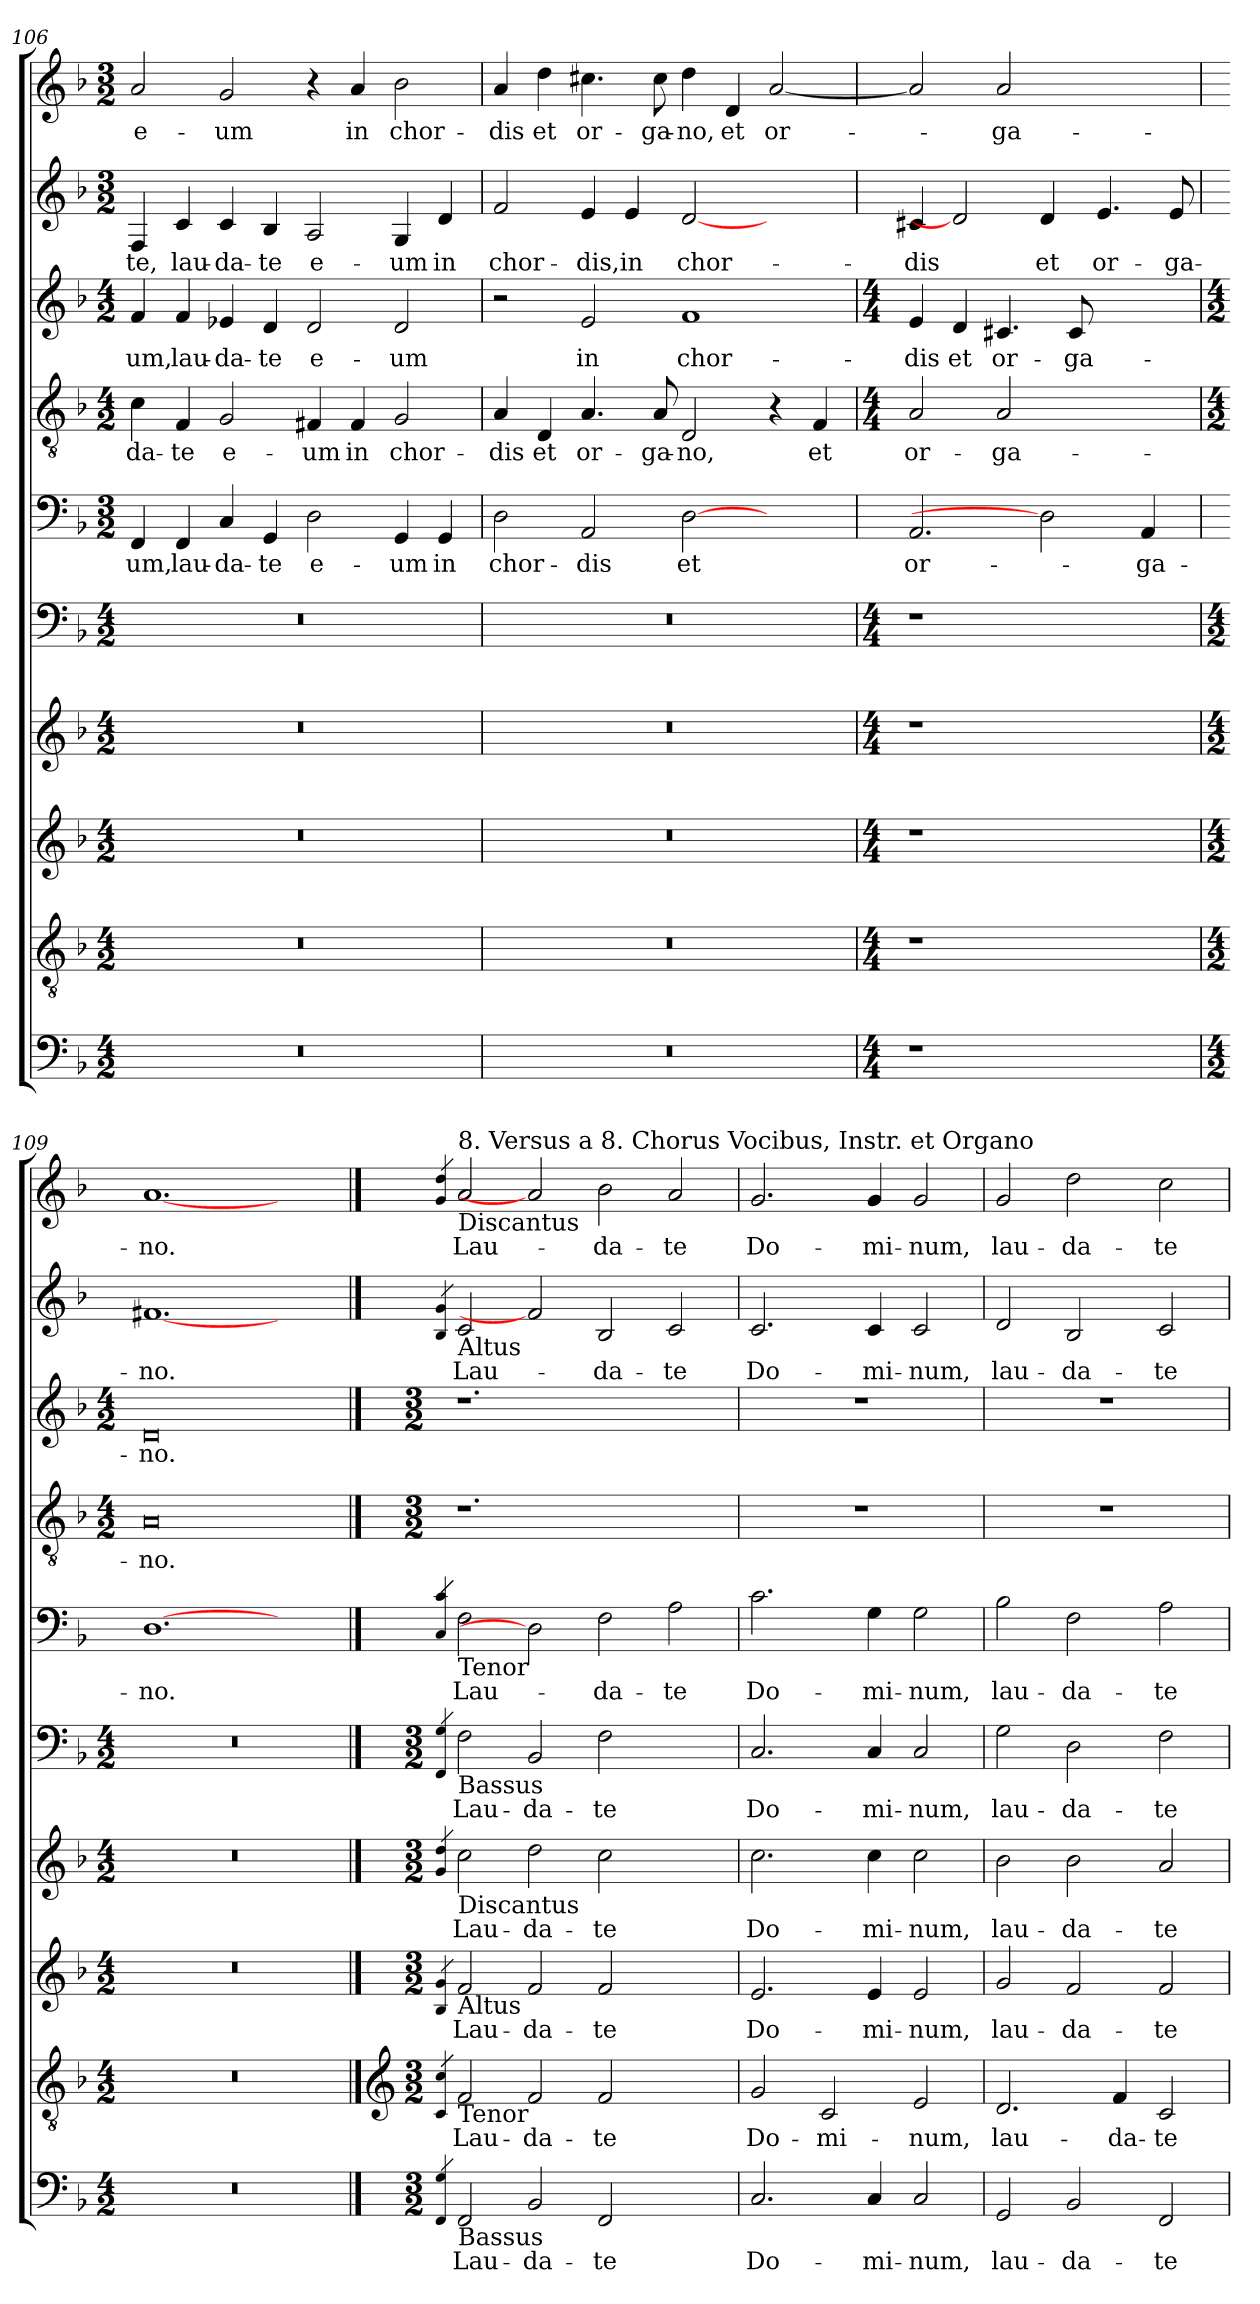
**kern	**text	**kern	**text	**kern	**text	**kern	**text	**kern	**text	**kern	**text	**kern	**text	**kern	**text	**kern	**text	**kern	**text
*part10	*part10	*part9	*part9	*part8	*part8	*part7	*part7	*part6	*part6	*part5	*part5	*part4	*part4	*part3	*part3	*part2	*part2	*part1	*part1
*staff10	*staff10	*staff9	*staff9	*staff8	*staff8	*staff7	*staff7	*staff6	*staff6	*staff5	*staff5	*staff4	*staff4	*staff3	*staff3	*staff2	*staff2	*staff1	*staff1
!!LO:LB:g=z
*clefF4	*	*clefGv2	*	*clefG2	*	*clefG2	*	*clefF4	*	*clefF4	*	*clefGv2	*	*clefG2	*	*clefG2	*	*clefG2	*
*k[b-]	*	*k[b-]	*	*k[b-]	*	*k[b-]	*	*k[b-]	*	*k[b-]	*	*k[b-]	*	*k[b-]	*	*k[b-]	*	*k[b-]	*
*F:	*	*F:	*	*F:	*	*F:	*	*F:	*	*F:	*	*F:	*	*F:	*	*F:	*	*F:	*
*M4/2	*	*M4/2	*	*M4/2	*	*M4/2	*	*M4/2	*	*M3/2	*	*M4/2	*	*M4/2	*	*M3/2	*	*M3/2	*
=106	=106	=106	=106	=106	=106	=106	=106	=106	=106	=106	=106	=106	=106	=106	=106	=106	=106	=106	=106
!	!	!	!	!	!	!	!	!	!	!	!LO:LY:b	!	!LO:LY:b	!	!LO:LY:b	!	!LO:LY:b	!	!LO:LY:b
0r	.	0r	.	0r	.	0r	.	0r	.	4FF/	-um,	4c\	-da-	4f/	-um,	4F/	-te,	2a/	e-
!	!	!	!	!	!	!	!	!	!	!	!LO:LY:b	!	!LO:LY:b	!	!LO:LY:b	!	!LO:LY:b	!	!
.	.	.	.	.	.	.	.	.	.	4FF/	lau-	4F/	-te	4f/	lau-	4c/	lau-	.	.
!	!	!	!	!	!	!	!	!	!	!	!LO:LY:b	!	!LO:LY:b	!	!LO:LY:b	!	!LO:LY:b	!	!LO:LY:b
.	.	.	.	.	.	.	.	.	.	4C/	-da-	2G/	e-	4e-X/	-da-	4c/	-da-	2g/	-um
!	!	!	!	!	!	!	!	!	!	!	!LO:LY:b	!	!	!	!LO:LY:b	!	!LO:LY:b	!	!
.	.	.	.	.	.	.	.	.	.	4GG/	-te	.	.	4d/	-te	4B-/	-te	.	.
!	!	!	!	!	!	!	!	!	!	!	!LO:LY:b	!	!LO:LY:b	!	!LO:LY:b	!	!LO:LY:b	!	!
.	.	.	.	.	.	.	.	.	.	2D\	e-	4F#X/	-um	2d/	e-	2A/	e-	4r	.
!	!	!	!	!	!	!	!	!	!	!	!	!	!LO:LY:b	!	!	!	!	!	!LO:LY:b
.	.	.	.	.	.	.	.	.	.	.	.	4F#/	in	.	.	.	.	4a/	in
!	!	!	!	!	!	!	!	!	!	!	!LO:LY:b	!	!LO:LY:b	!	!LO:LY:b	!	!LO:LY:b	!	!LO:LY:b
.	.	.	.	.	.	.	.	.	.	4GG/	-um	2G/	chor-	2d/	-um	4G/	-um	2b-\	chor-
!	!	!	!	!	!	!	!	!	!	!	!LO:LY:b	!	!	!	!	!	!LO:LY:b	!	!
.	.	.	.	.	.	.	.	.	.	4GG/	in	.	.	.	.	4d/	in	.	.
=107	=107	=107	=107	=107	=107	=107	=107	=107	=107	=107	=107	=107	=107	=107	=107	=107	=107	=107	=107
!	!	!	!	!	!	!	!	!	!	!	!LO:LY:b	!	!LO:LY:b	!	!	!	!LO:LY:b	!	!LO:LY:b
0r	.	0r	.	0r	.	0r	.	0r	.	2D\	chor-	4A/	-dis	2r	.	2f/	chor-	4a/	-dis
!	!	!	!	!	!	!	!	!	!	!	!	!	!LO:LY:b	!	!	!	!	!	!LO:LY:b
.	.	.	.	.	.	.	.	.	.	.	.	4D/	et	.	.	.	.	4dd\	et
!	!	!	!	!	!	!	!	!	!	!	!LO:LY:b	!	!LO:LY:b	!	!LO:LY:b	!	!LO:LY:b	!	!LO:LY:b
.	.	.	.	.	.	.	.	.	.	2AA/	-dis	4.A/	or-	2e/	in	4e/	-dis,	4.cc#X\	or-
!	!	!	!	!	!	!	!	!	!	!	!	!	!	!	!	!	!LO:LY:b	!	!
.	.	.	.	.	.	.	.	.	.	.	.	.	.	.	.	4e/	in	.	.
!	!	!	!	!	!	!	!	!	!	!	!	!	!LO:LY:b	!	!	!	!	!	!LO:LY:b
.	.	.	.	.	.	.	.	.	.	.	.	8A/	-ga-	.	.	.	.	8cc#\	-ga-
!	!	!	!	!	!	!	!	!	!	!	!LO:LY:b	!	!LO:LY:b	!	!LO:LY:b	!	!LO:LY:b	!	!LO:LY:b
.	.	.	.	.	.	.	.	.	.	[2D	et	2D/	-no,	1f	chor-	[2d	chor-	4dd\	-no,
!	!	!	!	!	!	!	!	!	!	!	!	!	!	!	!	!	!	!	!LO:LY:b
.	.	.	.	.	.	.	.	.	.	.	.	.	.	.	.	.	.	4d/	et
!	!	!	!	!	!	!	!	!	!	!	!	!	!	!	!	!	!	!	!LO:LY:b
.	.	.	.	.	.	.	.	.	.	2ryy	.	4r	.	.	.	2ryy	.	[2a/	or-
!	!	!	!	!	!	!	!	!	!	!	!	!	!LO:LY:b	!	!	!	!	!	!
.	.	.	.	.	.	.	.	.	.	.	.	4F/	et	.	.	.	.	.	.
=108	=108	=108	=108	=108	=108	=108	=108	=108	=108	=108	=108	=108	=108	=108	=108	=108	=108	=108	=108
*M4/4	*	*M4/4	*	*M4/4	*	*M4/4	*	*M4/4	*	*	*	*M4/4	*	*M4/4	*	*	*	*	*
!	!	!	!	!	!	!	!	!	!	!	!LO:LY:b	!	!LO:LY:b	!	!LO:LY:b	!	!LO:LY:b	!	!
1r	.	1r	.	1r	.	1r	.	1r	.	2.AA/	or-	2A/	or-	4e/	-dis	4c#X/	-dis	2a/]	.
!	!	!	!	!	!	!	!	!	!	!	!	!	!	!	!LO:LY:b	!	!	!	!
.	.	.	.	.	.	.	.	.	.	.	.	.	.	4d/	et	2d]	.	.	.
!	!	!	!	!	!	!	!	!	!	!	!	!	!LO:LY:b	!	!LO:LY:b	!	!	!	!LO:LY:b
.	.	.	.	.	.	.	.	.	.	.	.	2A/	-ga-	4.c#X/	or-	.	.	2a/	-ga-
!	!	!	!	!	!	!	!	!	!	!	!	!	!	!	!	!	!LO:LY:b	!	!
.	.	.	.	.	.	.	.	.	.	2D]	.	.	.	.	.	4d/	et	.	.
!	!	!	!	!	!	!	!	!	!	!	!	!	!	!	!LO:LY:b	!	!	!	!
.	.	.	.	.	.	.	.	.	.	.	.	.	.	8c#/	-ga-	.	.	.	.
!	!	!	!	!	!	!	!	!	!	!	!	!	!	!	!	!	!LO:LY:b	!	!
2ryy	.	2ryy	.	2ryy	.	2ryy	.	2ryy	.	.	.	2ryy	.	2ryy	.	4.e/	or-	2ryy	.
!	!	!	!	!	!	!	!	!	!	!	!LO:LY:b	!	!	!	!	!	!	!	!
.	.	.	.	.	.	.	.	.	.	4AA/	-ga-	.	.	.	.	.	.	.	.
!	!	!	!	!	!	!	!	!	!	!	!	!	!	!	!	!	!LO:LY:b	!	!
.	.	.	.	.	.	.	.	.	.	.	.	.	.	.	.	8e/	-ga-	.	.
=109	=109	=109	=109	=109	=109	=109	=109	=109	=109	=109	=109	=109	=109	=109	=109	=109	=109	=109	=109
*M4/2	*	*M4/2	*	*M4/2	*	*M4/2	*	*M4/2	*	*	*	*M4/2	*	*M4/2	*	*	*	*	*
!	!	!	!	!	!	!	!	!	!	!	!LO:LY:b	!	!LO:LY:b	!	!LO:LY:b	!	!LO:LY:b	!	!LO:LY:b
0r	.	0r	.	0r	.	0r	.	0r	.	[1.D	-no.	0A	-no.	0d	-no.	[1.f#X	-no.	[1.a	-no.
.	.	.	.	.	.	.	.	.	.	2ryy	.	.	.	.	.	2ryy	.	2ryy	.
!!LO:PB:g=z
==110	==110	==110	==110	==110	==110	==110	==110	==110	==110	==110	==110	==110	==110	==110	==110	==110	==110	==110	==110
*	*	*clefG2	*	*	*	*	*	*	*	*	*	*	*	*	*	*	*	*	*
*M3/2	*	*M3/2	*	*M3/2	*	*M3/2	*	*M3/2	*	*	*	*M3/2	*	*M3/2	*	*	*	*	*
!	!	!	!	!	!	!	!	!	!	!	!	!	!	!	!	!	!	!LO:N:n=1:head=solid	!
!	!	!	!	!	!	!	!	!	!	!	!	!	!	!	!	!LO:N:n=1:head=solid	!	!LO:N:n=2:head=solid	!
!	!	!	!	!	!	!	!	!	!	!LO:N:n=1:head=solid	!	!	!	!	!	!LO:N:n=2:head=solid	!	!	!
!	!	!	!	!	!	!	!	!LO:N:n=1:head=solid	!	!LO:N:n=2:head=solid	!	!	!	!	!	!	!	!	!
!	!	!	!	!	!	!LO:N:n=1:head=solid	!	!LO:N:n=2:head=solid	!	!	!	!	!	!	!	!	!	!	!
!	!	!	!	!LO:N:n=1:head=solid	!	!LO:N:n=2:head=solid	!	!	!	!	!	!	!	!	!	!	!	!	!
!	!	!LO:N:n=1:head=solid	!	!LO:N:n=2:head=solid	!	!	!	!	!	!	!	!	!	!	!	!	!	!	!
!LO:N:n=1:head=solid	!	!LO:N:n=2:head=solid	!	!	!	!	!	!	!	!	!	!	!	!	!	!	!	!	!
!LO:N:n=2:head=solid	!	!	!	!	!	!	!	!	!	!	!	!	!	!	!	!	!	!	!
4qFF/ 4qG/	.	4qc/ 4qcc/	.	4qB-/ 4qg/	.	4qg/ 4qdd/	.	4qFF/ 4qG/	.	4qC/ 4qc/	.	.	.	.	.	4qB-/ 4qg/	.	4qg/ 4qdd/	.
!	!	!	!	!	!	!	!	!	!	!	!	!	!	!	!	!	!	!LO:TX:b:t=Discantus	!
!	!	!	!	!	!	!	!	!	!	!	!	!	!	!	!	!	!	!LO:TX:a:t=8. Versus a 8. Chorus Vocibus, Instr. et Organo	!
!	!	!	!	!	!	!	!	!	!	!	!	!	!	!	!	!LO:TX:b:t=Altus	!	!	!
!	!	!	!	!	!	!	!	!	!	!LO:TX:b:t=Tenor	!	!	!	!	!	!	!	!	!
!	!	!	!	!	!	!	!	!LO:TX:b:t=Bassus	!	!	!	!	!	!	!	!	!	!	!
!	!	!	!	!	!	!LO:TX:b:t=Discantus	!	!	!	!	!	!	!	!	!	!	!	!	!
!	!	!	!	!LO:TX:b:t=Altus	!	!	!	!	!	!	!	!	!	!	!	!	!	!	!
!	!	!LO:TX:b:t=Tenor	!	!	!	!	!	!	!	!	!	!	!	!	!	!	!	!	!
!LO:TX:b:t=Bassus	!	!	!	!	!	!	!	!	!	!	!	!	!	!	!	!	!	!	!
!	!LO:LY:b	!	!LO:LY:b	!	!LO:LY:b	!	!LO:LY:b	!	!LO:LY:b	!	!LO:LY:b	!	!	!	!	!	!LO:LY:b	!	!LO:LY:b
2FF/	Lau-	2f/	Lau-	2f/	Lau-	2cc\	Lau-	2F\	Lau-	2F\	Lau-	1.r	.	1.r	.	2c/	Lau-	2a/	Lau-
!	!LO:LY:b	!	!LO:LY:b	!	!LO:LY:b	!	!LO:LY:b	!	!LO:LY:b	!	!	!	!	!	!	!	!	!	!
2BB-/	-da-	2f/	-da-	2f/	-da-	2dd\	-da-	2BB-/	-da-	2D]	.	.	.	.	.	2f#]	.	2a]	.
!	!LO:LY:b	!	!LO:LY:b	!	!LO:LY:b	!	!LO:LY:b	!	!LO:LY:b	!	!LO:LY:b	!	!	!	!	!	!LO:LY:b	!	!LO:LY:b
2FF/	-te	2f/	-te	2f/	-te	2cc\	-te	2F\	-te	2F\	-da-	.	.	.	.	2B-/	-da-	2b-\	-da-
!	!	!	!	!	!	!	!	!	!	!	!LO:LY:b	!	!	!	!	!	!LO:LY:b	!	!LO:LY:b
2ryy	.	2ryy	.	2ryy	.	2ryy	.	2ryy	.	2A\	-te	2ryy	.	2ryy	.	2c/	-te	2a/	-te
=111	=111	=111	=111	=111	=111	=111	=111	=111	=111	=111	=111	=111	=111	=111	=111	=111	=111	=111	=111
!	!LO:LY:b	!	!LO:LY:b	!	!LO:LY:b	!	!LO:LY:b	!	!LO:LY:b	!	!LO:LY:b	!	!	!	!	!	!LO:LY:b	!	!LO:LY:b
2.C/	Do-	2g/	Do-	2.e/	Do-	2.cc\	Do-	2.C/	Do-	2.c\	Do-	1.r	.	1.r	.	2.c/	Do-	2.g/	Do-
!	!	!	!LO:LY:b	!	!	!	!	!	!	!	!	!	!	!	!	!	!	!	!
.	.	2c/	-mi-	.	.	.	.	.	.	.	.	.	.	.	.	.	.	.	.
!	!LO:LY:b	!	!	!	!LO:LY:b	!	!LO:LY:b	!	!LO:LY:b	!	!LO:LY:b	!	!	!	!	!	!LO:LY:b	!	!LO:LY:b
4C/	-mi-	.	.	4e/	-mi-	4cc\	-mi-	4C/	-mi-	4G\	-mi-	.	.	.	.	4c/	-mi-	4g/	-mi-
!	!LO:LY:b	!	!LO:LY:b	!	!LO:LY:b	!	!LO:LY:b	!	!LO:LY:b	!	!LO:LY:b	!	!	!	!	!	!LO:LY:b	!	!LO:LY:b
2C/	-num,	2e/	-num,	2e/	-num,	2cc\	-num,	2C/	-num,	2G\	-num,	.	.	.	.	2c/	-num,	2g/	-num,
=112	=112	=112	=112	=112	=112	=112	=112	=112	=112	=112	=112	=112	=112	=112	=112	=112	=112	=112	=112
!	!LO:LY:b	!	!LO:LY:b	!	!LO:LY:b	!	!LO:LY:b	!	!LO:LY:b	!	!LO:LY:b	!	!	!	!	!	!LO:LY:b	!	!LO:LY:b
2GG/	lau-	2.d/	lau-	2g/	lau-	2b-\	lau-	2G\	lau-	2B-\	lau-	1.r	.	1.r	.	2d/	lau-	2g/	lau-
!	!LO:LY:b	!	!	!	!LO:LY:b	!	!LO:LY:b	!	!LO:LY:b	!	!LO:LY:b	!	!	!	!	!	!LO:LY:b	!	!LO:LY:b
2BB-/	-da-	.	.	2f/	-da-	2b-\	-da-	2D\	-da-	2F\	-da-	.	.	.	.	2B-/	-da-	2dd\	-da-
!	!	!	!LO:LY:b	!	!	!	!	!	!	!	!	!	!	!	!	!	!	!	!
.	.	4f/	-da-	.	.	.	.	.	.	.	.	.	.	.	.	.	.	.	.
!	!LO:LY:b	!	!LO:LY:b	!	!LO:LY:b	!	!LO:LY:b	!	!LO:LY:b	!	!LO:LY:b	!	!	!	!	!	!LO:LY:b	!	!LO:LY:b
2FF/	-te	2c/	-te	2f/	-te	2a/	-te	2F\	-te	2A\	-te	.	.	.	.	2c/	-te	2cc\	-te
=	=	=	=	=	=	=	=	=	=	=	=	=	=	=	=	=	=	=	=
*-	*-	*-	*-	*-	*-	*-	*-	*-	*-	*-	*-	*-	*-	*-	*-	*-	*-	*-	*-
